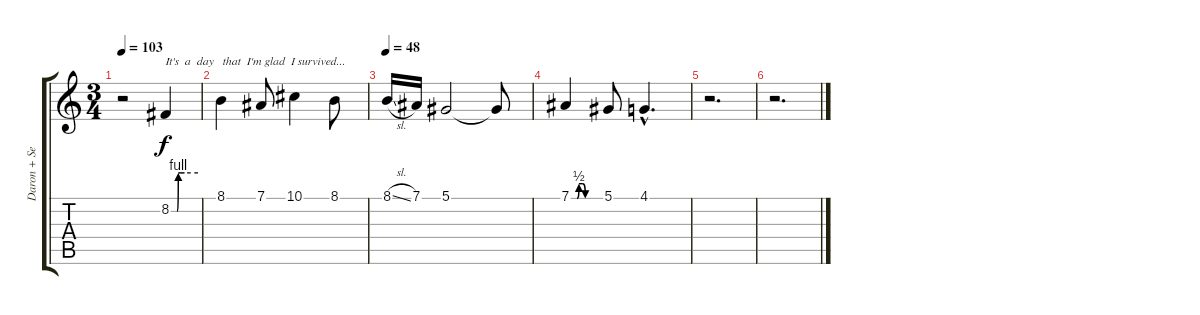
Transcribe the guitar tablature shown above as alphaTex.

\track ("Daron + Serj" "Daron + Se") {instrument synthvoice}
\staff {score tabs}
\tuning (Eb4 Bb3 Gb3 Db3 Ab2 Db2) {hide}
\ts (3 4)
\tempo 103
\clef g2
\ks c
r.2{dy f} 8.2{be (custom 0 0 13 0 16 4 30 4 60 4)}.4{txt "It's  a  day   that  I'm glad  I survived..."} |
8.1.4 7.1.8 10.1.4 8.1.8 |
\tempo 48
8.1{sl}.16 7.1.16 5.1.2 5.1{t}.8 |
7.1{be (custom 0 0 12 0 16 2 24 2 29 0 60 0)}.4 5.1.8 4.1{hac}.4{d} |
r.2{d} |
r.2{d}
